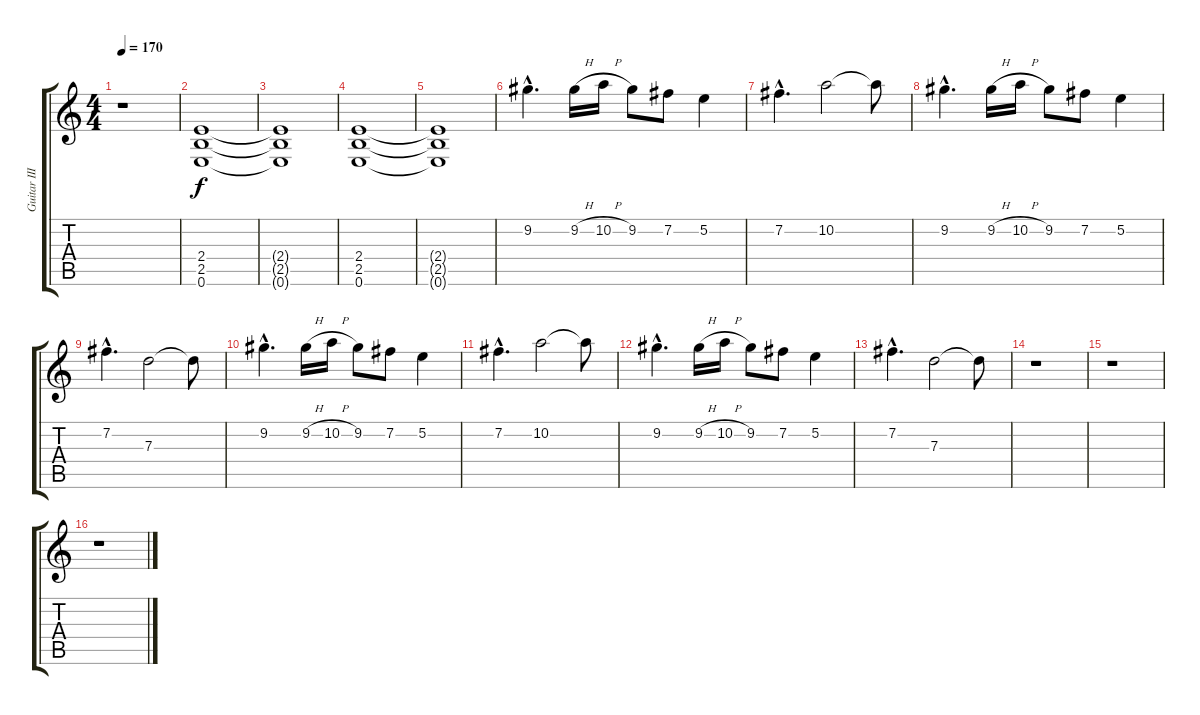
\track ("Guitar III" "Guitar III") {instrument distortionguitar}
\staff {score tabs}
\tuning (E4 B3 G3 D3 A2 E2) {hide}
\ts (4 4)
\tempo 170
\clef g2
\ks c
r.1{dy f instrument distortionguitar} |
(2.4 2.5 0.6).1 |
(2.4{t} 2.5{t} 0.6{t}).1 |
(2.4 2.5 0.6).1 |
(2.4{t} 2.5{t} 0.6{t}).1 |
9.2{hac}.4{d} 9.2{h}.16 10.2{h}.16 9.2.8 7.2.8 5.2.4 |
7.2{hac}.4{d} 10.2.2 10.2{t}.8 |
9.2{hac}.4{d} 9.2{h}.16 10.2{h}.16 9.2.8 7.2.8 5.2.4 |
7.2{hac}.4{d} 7.3.2 7.3{t}.8 |
9.2{hac}.4{d} 9.2{h}.16 10.2{h}.16 9.2.8 7.2.8 5.2.4 |
7.2{hac}.4{d} 10.2.2 10.2{t}.8 |
9.2{hac}.4{d} 9.2{h}.16 10.2{h}.16 9.2.8 7.2.8 5.2.4 |
7.2{hac}.4{d} 7.3.2 7.3{t}.8 |
r.1 |
r.1 |
r.1
